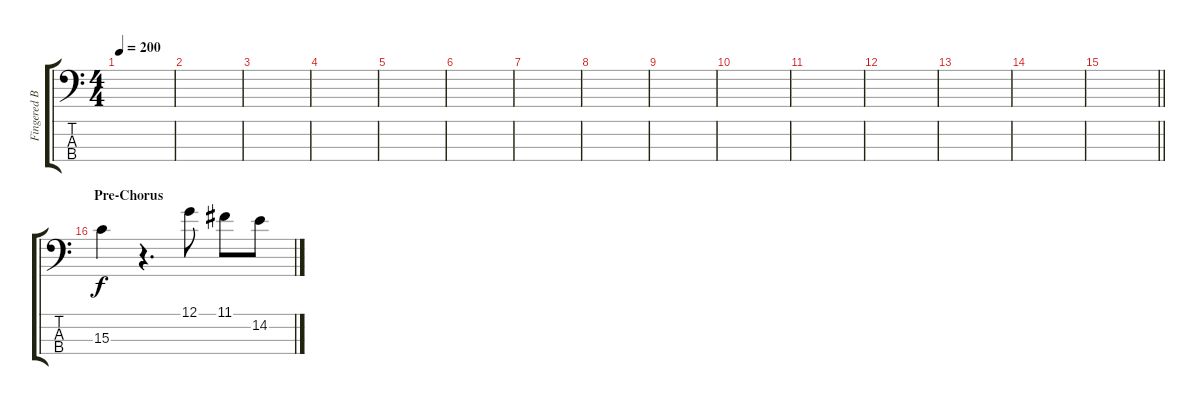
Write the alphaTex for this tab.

\track ("Fingered Bass" "Fingered B") {instrument electricbassfinger}
\staff {score tabs}
\tuning (G2 D2 A1 E1) {hide}
\ts (4 4)
\tempo 200
\clef f4
\ks c
|
|
|
|
|
|
|
|
|
|
|
|
|
|
\barLineRight lightlight
|
\section ("" "Pre-Chorus")
15.3.4 r.4{d} 12.1.8 11.1.8 14.2.8
